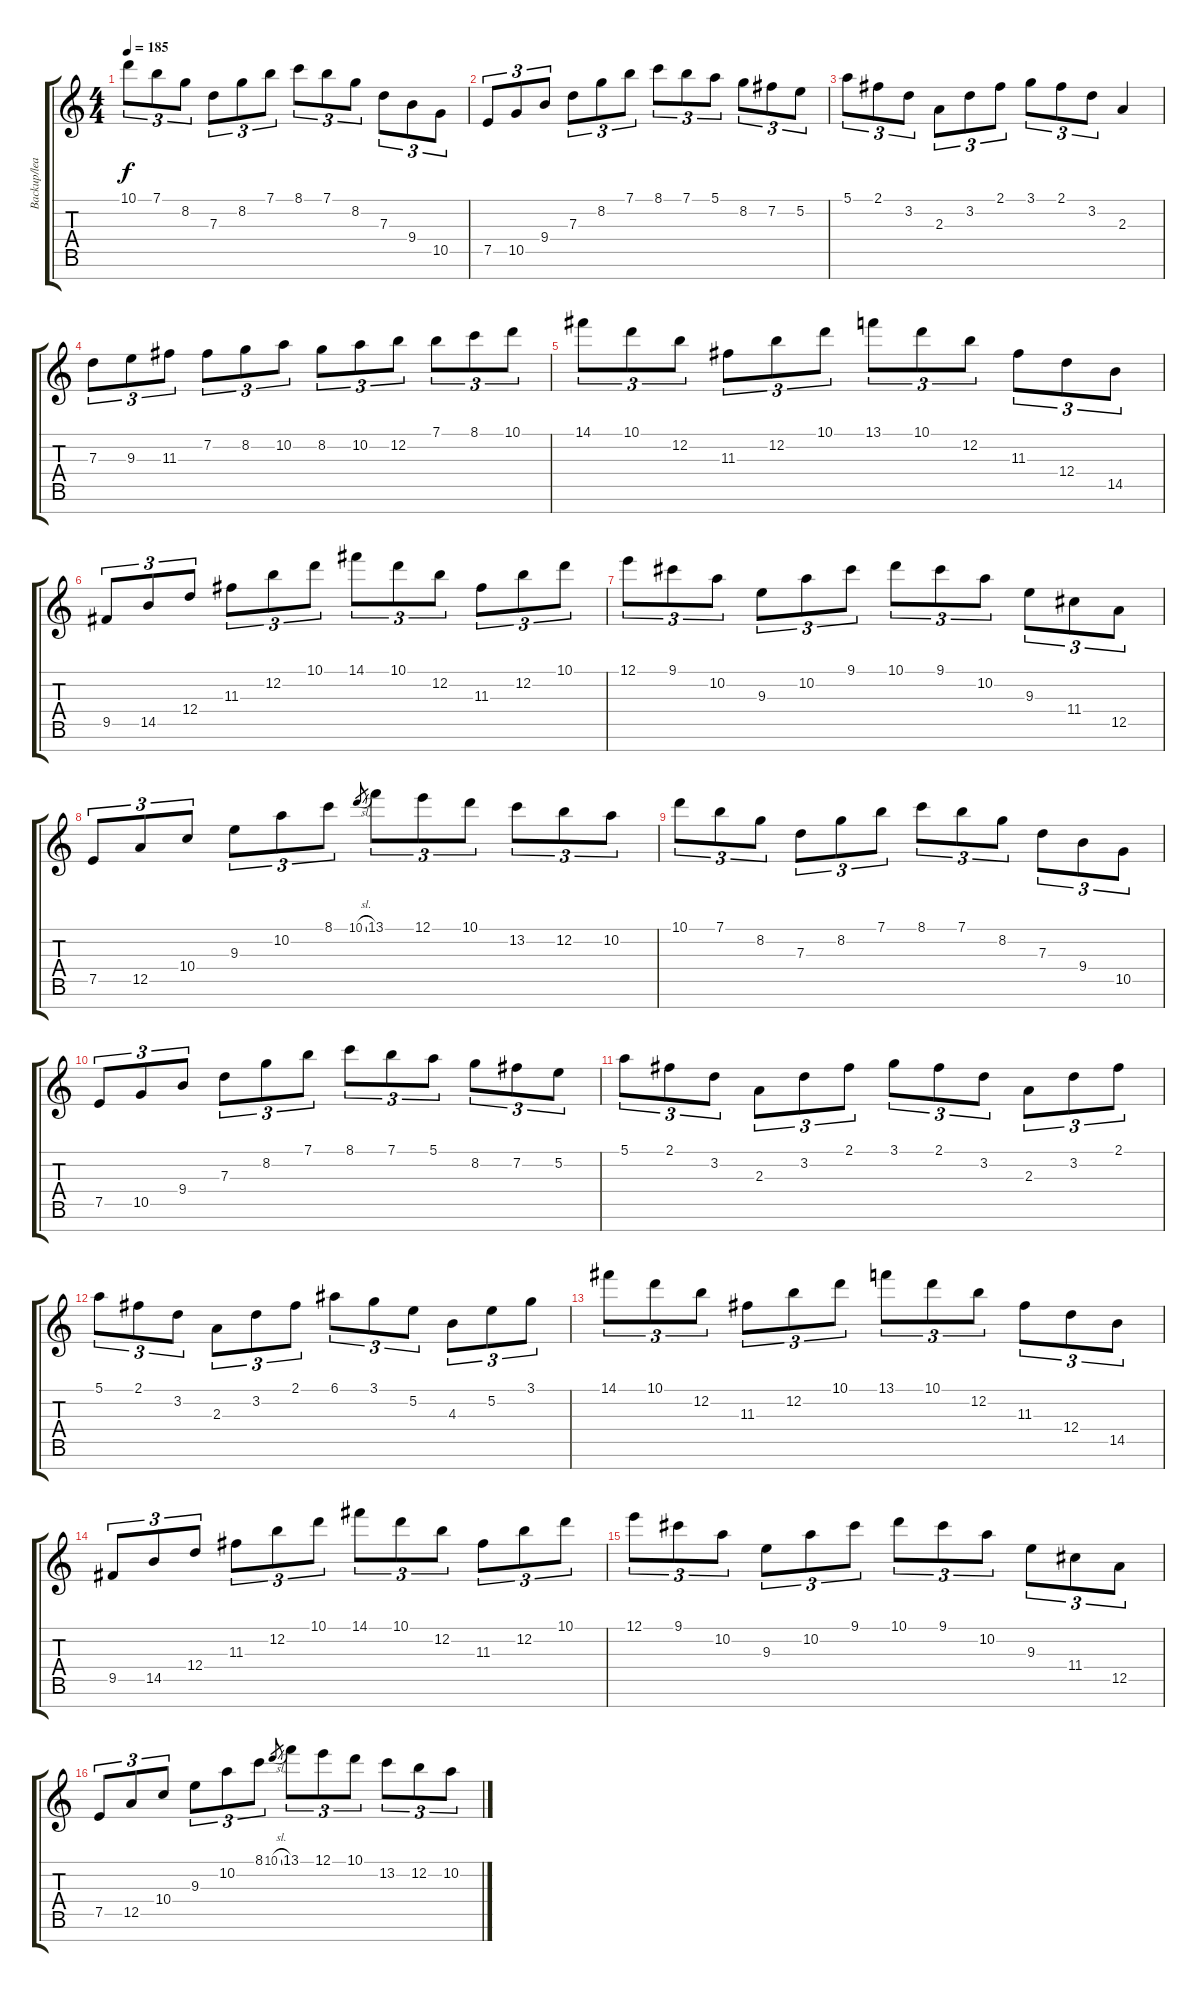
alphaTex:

\track ("Backup/lead guitar" "Backup/lea") {instrument distortionguitar}
\staff {score tabs}
\tuning (E4 B3 G3 D3 A2 E2 B1) {hide}
\ts (4 4)
\tempo 185
\clef g2
\ks c
10.1.8{tu (3 2) dy f} 7.1.8{tu (3 2)} 8.2.8{tu (3 2)} 7.3.8{tu (3 2)} 8.2.8{tu (3 2)} 7.1.8{tu (3 2)} 8.1.8{tu (3 2)} 7.1.8{tu (3 2)} 8.2.8{tu (3 2)} 7.3.8{tu (3 2)} 9.4.8{tu (3 2)} 10.5.8{tu (3 2)} |
7.5.8{tu (3 2)} 10.5.8{tu (3 2)} 9.4.8{tu (3 2)} 7.3.8{tu (3 2)} 8.2.8{tu (3 2)} 7.1.8{tu (3 2)} 8.1.8{tu (3 2)} 7.1.8{tu (3 2)} 5.1.8{tu (3 2)} 8.2.8{tu (3 2)} 7.2.8{tu (3 2)} 5.2.8{tu (3 2)} |
5.1.8{tu (3 2)} 2.1.8{tu (3 2)} 3.2.8{tu (3 2)} 2.3.8{tu (3 2)} 3.2.8{tu (3 2)} 2.1.8{tu (3 2)} 3.1.8{tu (3 2)} 2.1.8{tu (3 2)} 3.2.8{tu (3 2)} 2.3.4 |
7.3.8{tu (3 2)} 9.3.8{tu (3 2)} 11.3.8{tu (3 2)} 7.2.8{tu (3 2)} 8.2.8{tu (3 2)} 10.2.8{tu (3 2)} 8.2.8{tu (3 2)} 10.2.8{tu (3 2)} 12.2.8{tu (3 2)} 7.1.8{tu (3 2)} 8.1.8{tu (3 2)} 10.1.8{tu (3 2)} |
14.1.8{tu (3 2)} 10.1.8{tu (3 2)} 12.2.8{tu (3 2)} 11.3.8{tu (3 2)} 12.2.8{tu (3 2)} 10.1.8{tu (3 2)} 13.1.8{tu (3 2)} 10.1.8{tu (3 2)} 12.2.8{tu (3 2)} 11.3.8{tu (3 2)} 12.4.8{tu (3 2)} 14.5.8{tu (3 2)} |
9.5.8{tu (3 2)} 14.5.8{tu (3 2)} 12.4.8{tu (3 2)} 11.3.8{tu (3 2)} 12.2.8{tu (3 2)} 10.1.8{tu (3 2)} 14.1.8{tu (3 2)} 10.1.8{tu (3 2)} 12.2.8{tu (3 2)} 11.3.8{tu (3 2)} 12.2.8{tu (3 2)} 10.1.8{tu (3 2)} |
12.1.8{tu (3 2)} 9.1.8{tu (3 2)} 10.2.8{tu (3 2)} 9.3.8{tu (3 2)} 10.2.8{tu (3 2)} 9.1.8{tu (3 2)} 10.1.8{tu (3 2)} 9.1.8{tu (3 2)} 10.2.8{tu (3 2)} 9.3.8{tu (3 2)} 11.4.8{tu (3 2)} 12.5.8{tu (3 2)} |
7.5.8{tu (3 2)} 12.5.8{tu (3 2)} 10.4.8{tu (3 2)} 9.3.8{tu (3 2)} 10.2.8{tu (3 2)} 8.1.8{tu (3 2)} 10.1{sl}.8{gr} 13.1.8{tu (3 2)} 12.1.8{tu (3 2)} 10.1.8{tu (3 2)} 13.2.8{tu (3 2)} 12.2.8{tu (3 2)} 10.2.8{tu (3 2)} |
10.1.8{tu (3 2)} 7.1.8{tu (3 2)} 8.2.8{tu (3 2)} 7.3.8{tu (3 2)} 8.2.8{tu (3 2)} 7.1.8{tu (3 2)} 8.1.8{tu (3 2)} 7.1.8{tu (3 2)} 8.2.8{tu (3 2)} 7.3.8{tu (3 2)} 9.4.8{tu (3 2)} 10.5.8{tu (3 2)} |
7.5.8{tu (3 2)} 10.5.8{tu (3 2)} 9.4.8{tu (3 2)} 7.3.8{tu (3 2)} 8.2.8{tu (3 2)} 7.1.8{tu (3 2)} 8.1.8{tu (3 2)} 7.1.8{tu (3 2)} 5.1.8{tu (3 2)} 8.2.8{tu (3 2)} 7.2.8{tu (3 2)} 5.2.8{tu (3 2)} |
5.1.8{tu (3 2)} 2.1.8{tu (3 2)} 3.2.8{tu (3 2)} 2.3.8{tu (3 2)} 3.2.8{tu (3 2)} 2.1.8{tu (3 2)} 3.1.8{tu (3 2)} 2.1.8{tu (3 2)} 3.2.8{tu (3 2)} 2.3.8{tu (3 2)} 3.2.8{tu (3 2)} 2.1.8{tu (3 2)} |
5.1.8{tu (3 2)} 2.1.8{tu (3 2)} 3.2.8{tu (3 2)} 2.3.8{tu (3 2)} 3.2.8{tu (3 2)} 2.1.8{tu (3 2)} 6.1.8{tu (3 2)} 3.1.8{tu (3 2)} 5.2.8{tu (3 2)} 4.3.8{tu (3 2)} 5.2.8{tu (3 2)} 3.1.8{tu (3 2)} |
14.1.8{tu (3 2)} 10.1.8{tu (3 2)} 12.2.8{tu (3 2)} 11.3.8{tu (3 2)} 12.2.8{tu (3 2)} 10.1.8{tu (3 2)} 13.1.8{tu (3 2)} 10.1.8{tu (3 2)} 12.2.8{tu (3 2)} 11.3.8{tu (3 2)} 12.4.8{tu (3 2)} 14.5.8{tu (3 2)} |
9.5.8{tu (3 2)} 14.5.8{tu (3 2)} 12.4.8{tu (3 2)} 11.3.8{tu (3 2)} 12.2.8{tu (3 2)} 10.1.8{tu (3 2)} 14.1.8{tu (3 2)} 10.1.8{tu (3 2)} 12.2.8{tu (3 2)} 11.3.8{tu (3 2)} 12.2.8{tu (3 2)} 10.1.8{tu (3 2)} |
12.1.8{tu (3 2)} 9.1.8{tu (3 2)} 10.2.8{tu (3 2)} 9.3.8{tu (3 2)} 10.2.8{tu (3 2)} 9.1.8{tu (3 2)} 10.1.8{tu (3 2)} 9.1.8{tu (3 2)} 10.2.8{tu (3 2)} 9.3.8{tu (3 2)} 11.4.8{tu (3 2)} 12.5.8{tu (3 2)} |
7.5.8{tu (3 2)} 12.5.8{tu (3 2)} 10.4.8{tu (3 2)} 9.3.8{tu (3 2)} 10.2.8{tu (3 2)} 8.1.8{tu (3 2)} 10.1{sl}.8{gr} 13.1.8{tu (3 2)} 12.1.8{tu (3 2)} 10.1.8{tu (3 2)} 13.2.8{tu (3 2)} 12.2.8{tu (3 2)} 10.2.8{tu (3 2)}
